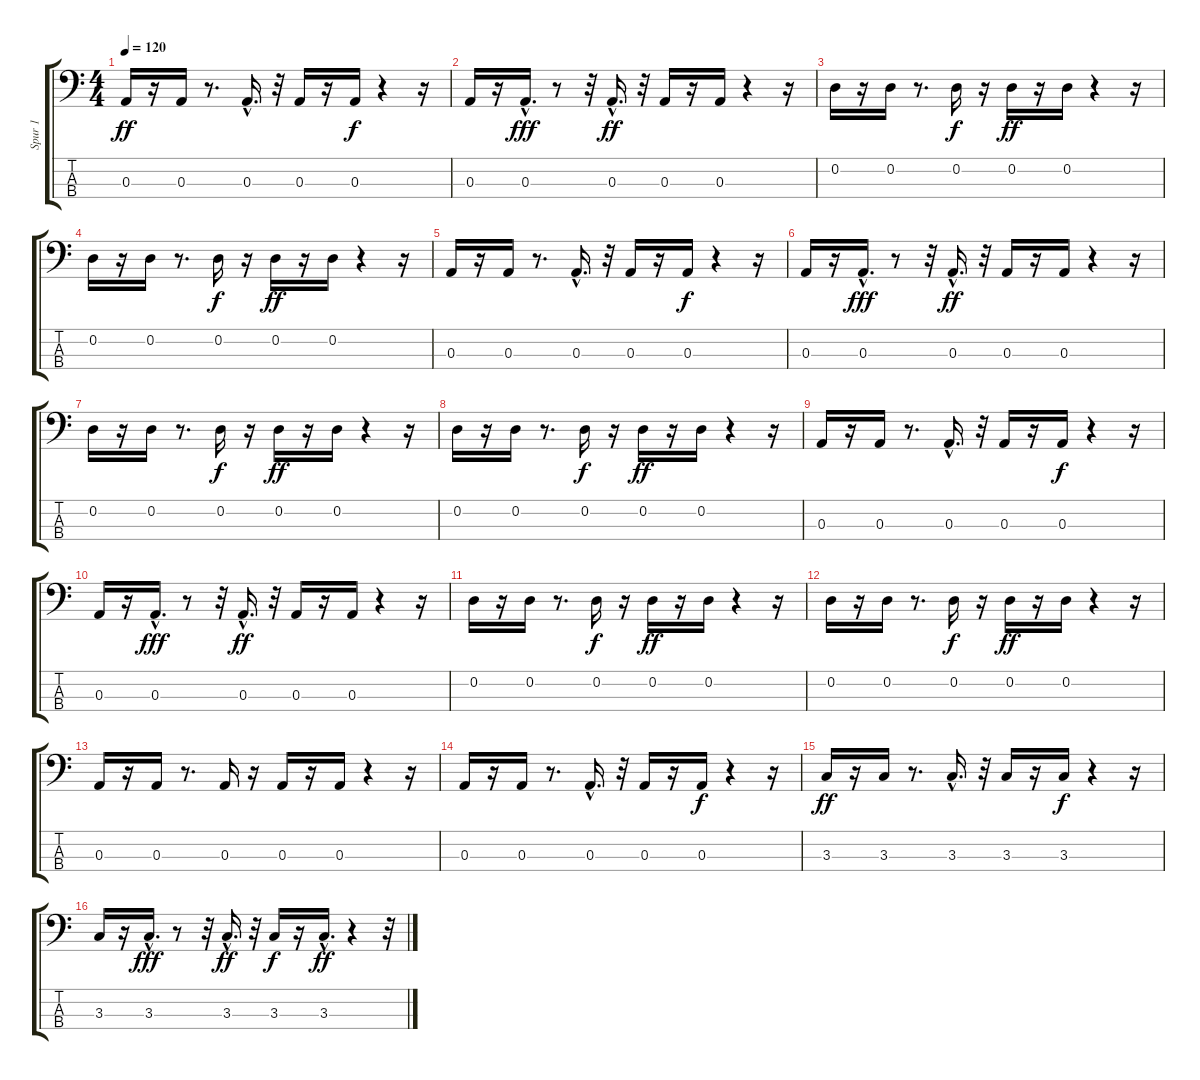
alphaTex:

\track ("Spur 1" "Spur 1") {instrument acousticbass}
\staff {score tabs}
\tuning (G2 D2 A1 E1) {hide}
\ts (4 4)
\tempo 120
\clef f4
\ks c
0.3.16{dy ff} r.16 0.3.16 r.8{d} 0.3{hac}.16{d} r.32 0.3.16 r.16 0.3.16{dy f} r.4 r.16 |
0.3.16 r.16 0.3{hac}.16{d dy fff} r.8 r.32 0.3{hac}.16{d dy ff} r.32 0.3.16 r.16 0.3.16 r.4 r.16 |
0.2.16 r.16 0.2.16 r.8{d} 0.2.16{dy f} r.16 0.2.16{dy ff} r.16 0.2.16 r.4 r.16 |
0.2.16 r.16 0.2.16 r.8{d} 0.2.16{dy f} r.16 0.2.16{dy ff} r.16 0.2.16 r.4 r.16 |
0.3.16 r.16 0.3.16 r.8{d} 0.3{hac}.16{d} r.32 0.3.16 r.16 0.3.16{dy f} r.4 r.16 |
0.3.16 r.16 0.3{hac}.16{d dy fff} r.8 r.32 0.3{hac}.16{d dy ff} r.32 0.3.16 r.16 0.3.16 r.4 r.16 |
0.2.16 r.16 0.2.16 r.8{d} 0.2.16{dy f} r.16 0.2.16{dy ff} r.16 0.2.16 r.4 r.16 |
0.2.16 r.16 0.2.16 r.8{d} 0.2.16{dy f} r.16 0.2.16{dy ff} r.16 0.2.16 r.4 r.16 |
0.3.16 r.16 0.3.16 r.8{d} 0.3{hac}.16{d} r.32 0.3.16 r.16 0.3.16{dy f} r.4 r.16 |
0.3.16 r.16 0.3{hac}.16{d dy fff} r.8 r.32 0.3{hac}.16{d dy ff} r.32 0.3.16 r.16 0.3.16 r.4 r.16 |
0.2.16 r.16 0.2.16 r.8{d} 0.2.16{dy f} r.16 0.2.16{dy ff} r.16 0.2.16 r.4 r.16 |
0.2.16 r.16 0.2.16 r.8{d} 0.2.16{dy f} r.16 0.2.16{dy ff} r.16 0.2.16 r.4 r.16 |
0.3.16 r.16 0.3.16 r.8{d} 0.3.16 r.16 0.3.16 r.16 0.3.16 r.4 r.16 |
0.3.16 r.16 0.3.16 r.8{d} 0.3{hac}.16{d} r.32 0.3.16 r.16 0.3.16{dy f} r.4 r.16 |
3.3.16{dy ff} r.16 3.3.16 r.8{d} 3.3{hac}.16{d} r.32 3.3.16 r.16 3.3.16{dy f} r.4 r.16 |
3.3.16 r.16 3.3{hac}.16{d dy fff} r.8 r.32 3.3{hac}.16{d dy ff} r.32 3.3.16{dy f} r.16 3.3{hac}.16{d dy ff} r.4 r.32
